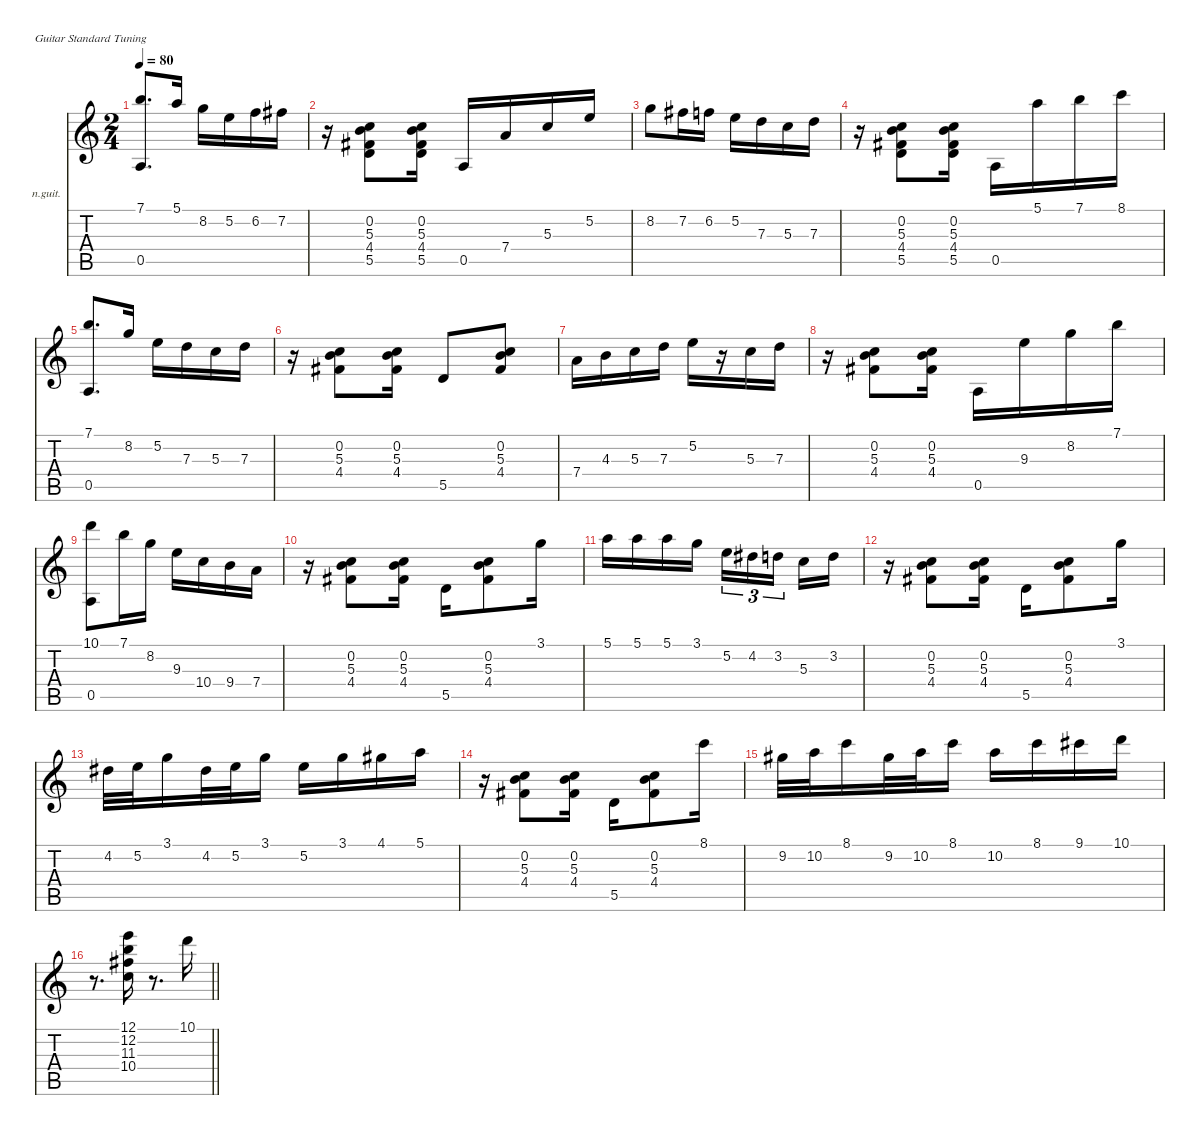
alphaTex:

\hideDynamics
\bracketExtendMode nobrackets
\firstSystemTrackNameOrientation horizontal
\otherSystemsTrackNameOrientation horizontal
\track ("Cimmento DE�" "n.guit.") {instrument acousticguitarnylon}
\staff {score tabs}
\tuning (E4 B3 G3 D3 A2 E2)
\ts (2 4)
\tempo 80
\clef g2
\ks aminor
(0.5 7.1).8{d dy mf beam Up} 5.1.16{beam Up} 8.2.16{beam Down} 5.2.16{beam Down} 6.2.16{beam Down} 7.2{acc #}.16{beam Down} |
r.16{beam Down} (4.4{acc #} 0.2 5.3 5.5).8{beam Up} (4.4{acc #} 0.2 5.3 5.5).16{beam Up} 0.5.16{beam Up} 7.4.16{beam Up} 5.3.16{beam Up} 5.2.16{beam Up} |
8.2.8{beam Down} 7.2{acc #}.16{beam Down} 6.2.16{beam Down} 5.2.16{beam Down} 7.3.16{beam Down} 5.3.16{beam Down} 7.3.16{beam Down} |
r.16{beam Down} (5.5 4.4{acc #} 0.2 5.3).8{beam Up} (5.5 4.4{acc #} 0.2 5.3).16{beam Up} 0.5.16{beam Down} 5.1.16{beam Down} 7.1.16{beam Down} 8.1.16{beam Down} |
(0.5 7.1).8{d beam Up} 8.2.16{beam Up} 5.2.16{beam Down} 7.3.16{beam Down} 5.3.16{beam Down} 7.3.16{beam Down} |
r.16{beam Down} (4.4{acc #} 0.2 5.3).8{beam Up} (4.4{acc #} 0.2 5.3).16{beam Up} 5.5.8{beam Up} (4.4{acc #} 0.2 5.3).8{beam Up} |
7.4.16{beam Down} 4.3.16{beam Down} 5.3.16{beam Down} 7.3.16{beam Down} 5.2.16{beam Down} r.16{beam Down} 5.3.16{beam Down} 7.3.16{beam Down} |
r.16{beam Down} (4.4{acc #} 0.2 5.3).8{beam Up} (4.4{acc #} 0.2 5.3).16{beam Up} 0.5.16{beam Down} 9.3.16{beam Down} 8.2.16{beam Down} 7.1.16{beam Down} |
(0.5 10.1).8{beam Down} 7.1.16{beam Down} 8.2.16{beam Down} 9.3.16{beam Down} 10.4.16{beam Down} 9.4.16{beam Down} 7.4.16{beam Down} |
r.16{beam Down} (4.4{acc #} 0.2 5.3).8{beam Up} (4.4{acc #} 0.2 5.3).16{beam Up} 5.5.16{beam Down} (4.4{acc #} 0.2 5.3).8{beam Down} 3.1.16{beam Down} |
5.1.16{beam Down} 5.1.16{beam Down} 5.1.16{beam Down} 3.1.16{beam Down} 5.2.16{tu (3 2) beam Down} 4.2{acc #}.16{tu (3 2) beam Down} 3.2.16{tu (3 2) beam Down} 5.3.16{beam Down} 3.2.16{beam Down} |
r.16{beam Down} (4.4{acc #} 0.2 5.3).8{beam Up} (4.4{acc #} 0.2 5.3).16{beam Up} 5.5.16{beam Down} (4.4{acc #} 0.2 5.3).8{beam Down} 3.1.16{beam Down} |
4.2{acc #}.32{beam Down} 5.2.32{beam Down} 3.1.16{beam Down} 4.2{acc #}.32{beam Down} 5.2.32{beam Down} 3.1.16{beam Down} 5.2.16{beam Down} 3.1.16{beam Down} 4.1{acc #}.16{beam Down} 5.1.16{beam Down} |
r.16{beam Down} (4.4{acc #} 0.2 5.3).8{beam Up} (4.4{acc #} 0.2 5.3).16{beam Up} 5.5.16{beam Down} (4.4{acc #} 0.2 5.3).8{beam Down} 8.1.16{beam Down} |
9.2{acc #}.32{beam Down} 10.2.32{beam Down} 8.1.16{beam Down} 9.2{acc #}.32{beam Down} 10.2.32{beam Down} 8.1.16{beam Down} 10.2.16{beam Down} 8.1.16{beam Down} 9.1{acc #}.16{beam Down} 10.1.16{beam Down} |
\barLineRight lightlight
r.8{d beam Down} (12.1 12.2 11.3{acc #} 10.4).16{beam Down} r.8{d beam Down} 10.1.16{beam Down}
